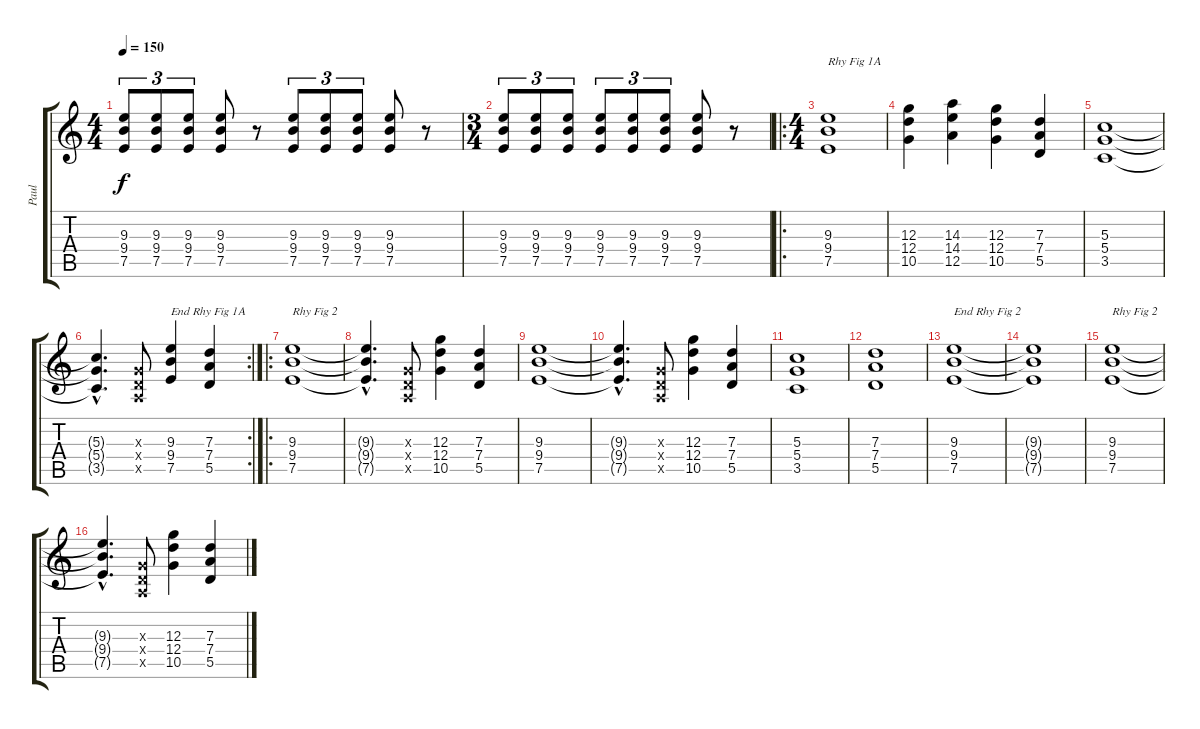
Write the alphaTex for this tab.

\track ("Paul" "Paul") {instrument overdrivenguitar}
\staff {score tabs}
\tuning (E4 B3 G3 D3 A2 E2) {hide}
\ts (4 4)
\tempo 150
\clef g2
\ks c
(9.3 9.4 7.5).8{tu (3 2) dy f instrument overdrivenguitar} (9.3 9.4 7.5).8{tu (3 2)} (9.3 9.4 7.5).8{tu (3 2)} (9.3 9.4 7.5).8 r.8 (9.3 9.4 7.5).8{tu (3 2)} (9.3 9.4 7.5).8{tu (3 2)} (9.3 9.4 7.5).8{tu (3 2)} (9.3 9.4 7.5).8 r.8 |
\ts (3 4)
(9.3 9.4 7.5).8{tu (3 2)} (9.3 9.4 7.5).8{tu (3 2)} (9.3 9.4 7.5).8{tu (3 2)} (9.3 9.4 7.5).8{tu (3 2)} (9.3 9.4 7.5).8{tu (3 2)} (9.3 9.4 7.5).8{tu (3 2)} (9.3 9.4 7.5).8 r.8 |
\ro
\ts (4 4)
(9.3 9.4 7.5).1{txt "Rhy Fig 1A"} |
(12.3 12.4 10.5).4 (14.3 14.4 12.5).4 (12.3 12.4 10.5).4 (7.3 7.4 5.5).4 |
(5.3 5.4 3.5).1 |
\rc 2
(5.3{hac t} 5.4{hac t} 3.5{hac t}).4{d} (0.3{x} 0.4{x} 0.5{x}).8 (9.3 9.4 7.5).4{txt "End Rhy Fig 1A"} (7.3 7.4 5.5).4 |
\ro
(9.3 9.4 7.5).1{txt "Rhy Fig 2"} |
(9.3{hac t} 9.4{hac t} 7.5{hac t}).4{d} (0.3{x} 0.4{x} 0.5{x}).8 (12.3 12.4 10.5).4 (7.3 7.4 5.5).4 |
(9.3 9.4 7.5).1 |
(9.3{hac t} 9.4{hac t} 7.5{hac t}).4{d} (0.3{x} 0.4{x} 0.5{x}).8 (12.3 12.4 10.5).4 (7.3 7.4 5.5).4 |
(5.3 5.4 3.5).1 |
(7.3 7.4 5.5).1 |
(9.3 9.4 7.5).1{txt "End Rhy Fig 2"} |
(9.3{t} 9.4{t} 7.5{t}).1 |
(9.3 9.4 7.5).1{txt "Rhy Fig 2"} |
(9.3{hac t} 9.4{hac t} 7.5{hac t}).4{d} (0.3{x} 0.4{x} 0.5{x}).8 (12.3 12.4 10.5).4 (7.3 7.4 5.5).4
